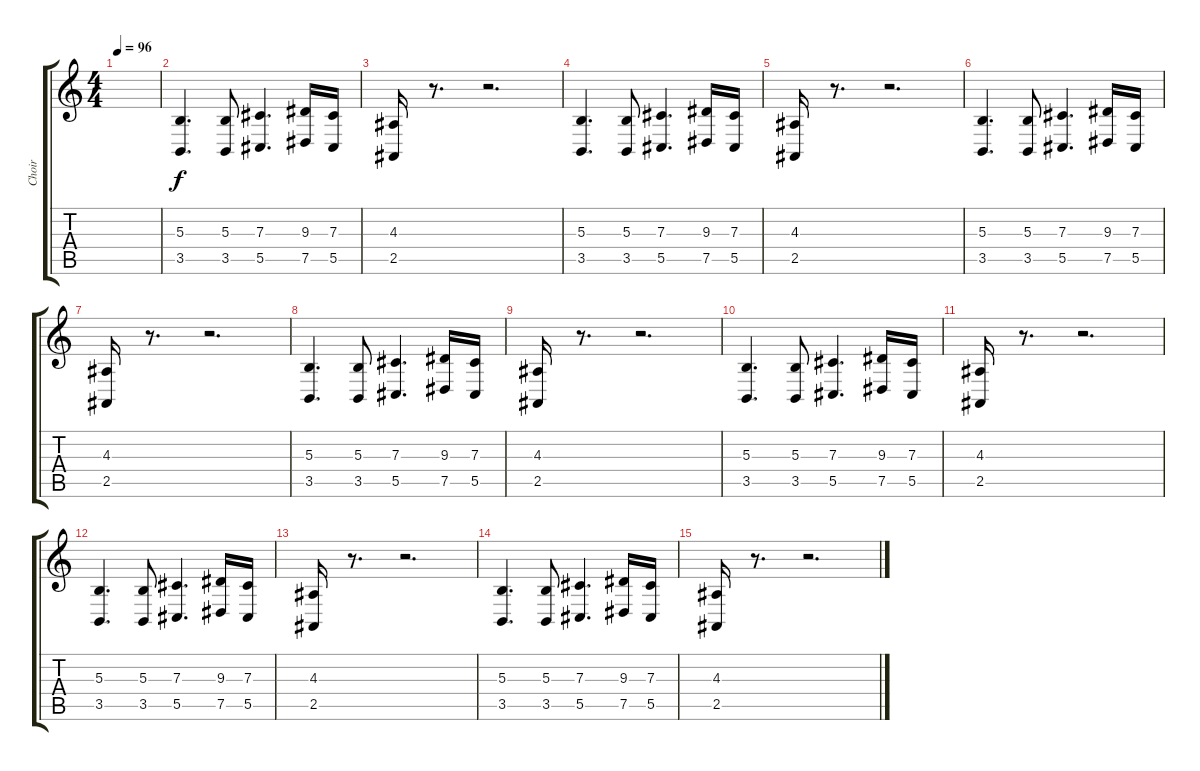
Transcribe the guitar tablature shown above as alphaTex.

\track ("Choir" "Choir") {instrument choiraahs}
\staff {score tabs}
\tuning (Eb4 Bb3 Gb3 Db3 Ab2 Eb2) {hide}
\ts (4 4)
\tempo 96
\clef g2
\ks c
|
(5.3 3.5).4{d} (5.3 3.5).8 (7.3 5.5).4{d} (9.3 7.5).16 (7.3 5.5).16 |
(4.3 2.5).16 r.8{d} r.2{d} |
(5.3 3.5).4{d} (5.3 3.5).8 (7.3 5.5).4{d} (9.3 7.5).16 (7.3 5.5).16 |
(4.3 2.5).16 r.8{d} r.2{d} |
(5.3 3.5).4{d} (5.3 3.5).8 (7.3 5.5).4{d} (9.3 7.5).16 (7.3 5.5).16 |
(4.3 2.5).16 r.8{d} r.2{d} |
(5.3 3.5).4{d} (5.3 3.5).8 (7.3 5.5).4{d} (9.3 7.5).16 (7.3 5.5).16 |
(4.3 2.5).16 r.8{d} r.2{d} |
(5.3 3.5).4{d} (5.3 3.5).8 (7.3 5.5).4{d} (9.3 7.5).16 (7.3 5.5).16 |
(4.3 2.5).16 r.8{d} r.2{d} |
(5.3 3.5).4{d} (5.3 3.5).8 (7.3 5.5).4{d} (9.3 7.5).16 (7.3 5.5).16 |
(4.3 2.5).16 r.8{d} r.2{d} |
(5.3 3.5).4{d} (5.3 3.5).8 (7.3 5.5).4{d} (9.3 7.5).16 (7.3 5.5).16 |
(4.3 2.5).16 r.8{d} r.2{d}
